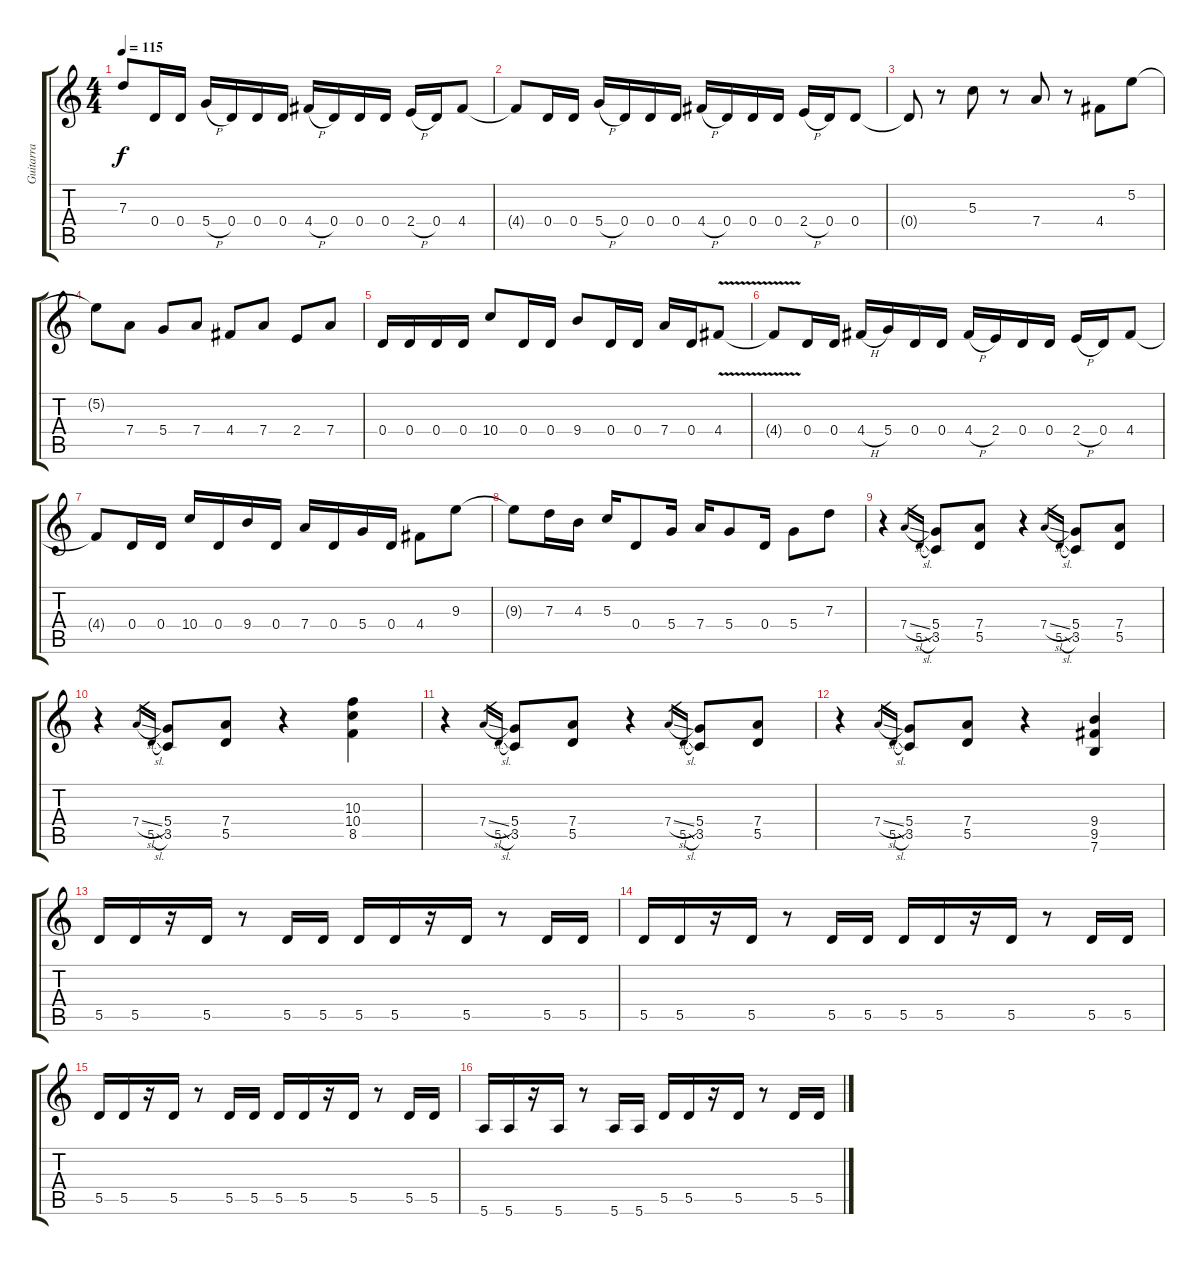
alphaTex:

\track ("Guitarra" "Guitarra") {instrument overdrivenguitar}
\staff {score tabs}
\tuning (E4 B3 G3 D3 A2 E2) {hide}
\ts (4 4)
\tempo 115
\clef g2
\ks c
7.3{t}.8{dy f} 0.4.16 0.4.16 5.4{h}.16 0.4.16 0.4.16 0.4.16 4.4{h}.16 0.4.16 0.4.16 0.4.16 2.4{h}.16 0.4.16 4.4.8 |
4.4{t}.8 0.4.16 0.4.16 5.4{h}.16 0.4.16 0.4.16 0.4.16 4.4{h}.16 0.4.16 0.4.16 0.4.16 2.4{h}.16 0.4.16 0.4.8 |
0.4{t}.8 r.8 5.3.8 r.8 7.4.8 r.8 4.4.8 5.2.8 |
5.2{t}.8 7.4.8 5.4.8 7.4.8 4.4.8 7.4.8 2.4.8 7.4.8 |
0.4.16 0.4.16 0.4.16 0.4.16 10.4.8 0.4.16 0.4.16 9.4.8 0.4.16 0.4.16 7.4.16 0.4.16 4.4{v}.8 |
4.4{t}.8 0.4.16 0.4.16 4.4{h}.16 5.4.16 0.4.16 0.4.16 4.4{h}.16 2.4.16 0.4.16 0.4.16 2.4{h}.16 0.4.16 4.4.8 |
4.4{t}.8 0.4.16 0.4.16 10.4.16 0.4.16 9.4.16 0.4.16 7.4.16 0.4.16 5.4.16 0.4.16 4.4.8 9.3.8 |
9.3{t}.8 7.3.16 4.3.16 5.3.16 0.4.8 5.4.16 7.4.16 5.4.8 0.4.16 5.4.8 7.3.8 |
r.4 7.4{sl}.16{gr} 5.5{sl}.16{gr} (5.4 3.5).8 (7.4 5.5).8 r.4 7.4{sl}.16{gr} 5.5{sl}.16{gr} (5.4 3.5).8 (7.4 5.5).8 |
r.4 7.4{sl}.16{gr} 5.5{sl}.16{gr} (5.4 3.5).8 (7.4 5.5).8 r.4 (10.3 10.4 8.5).4 |
r.4 7.4{sl}.16{gr} 5.5{sl}.16{gr} (5.4 3.5).8 (7.4 5.5).8 r.4 7.4{sl}.16{gr} 5.5{sl}.16{gr} (5.4 3.5).8 (7.4 5.5).8 |
r.4 7.4{sl}.16{gr} 5.5{sl}.16{gr} (5.4 3.5).8 (7.4 5.5).8 r.4 (9.4 9.5 7.6).4 |
5.5.16 5.5.16 r.16 5.5.16 r.8 5.5.16 5.5.16 5.5.16 5.5.16 r.16 5.5.16 r.8 5.5.16 5.5.16 |
5.5.16 5.5.16 r.16 5.5.16 r.8 5.5.16 5.5.16 5.5.16 5.5.16 r.16 5.5.16 r.8 5.5.16 5.5.16 |
5.5.16 5.5.16 r.16 5.5.16 r.8 5.5.16 5.5.16 5.5.16 5.5.16 r.16 5.5.16 r.8 5.5.16 5.5.16 |
5.6.16 5.6.16 r.16 5.6.16 r.8 5.6.16 5.6.16 5.5.16 5.5.16 r.16 5.5.16 r.8 5.5.16 5.5.16
